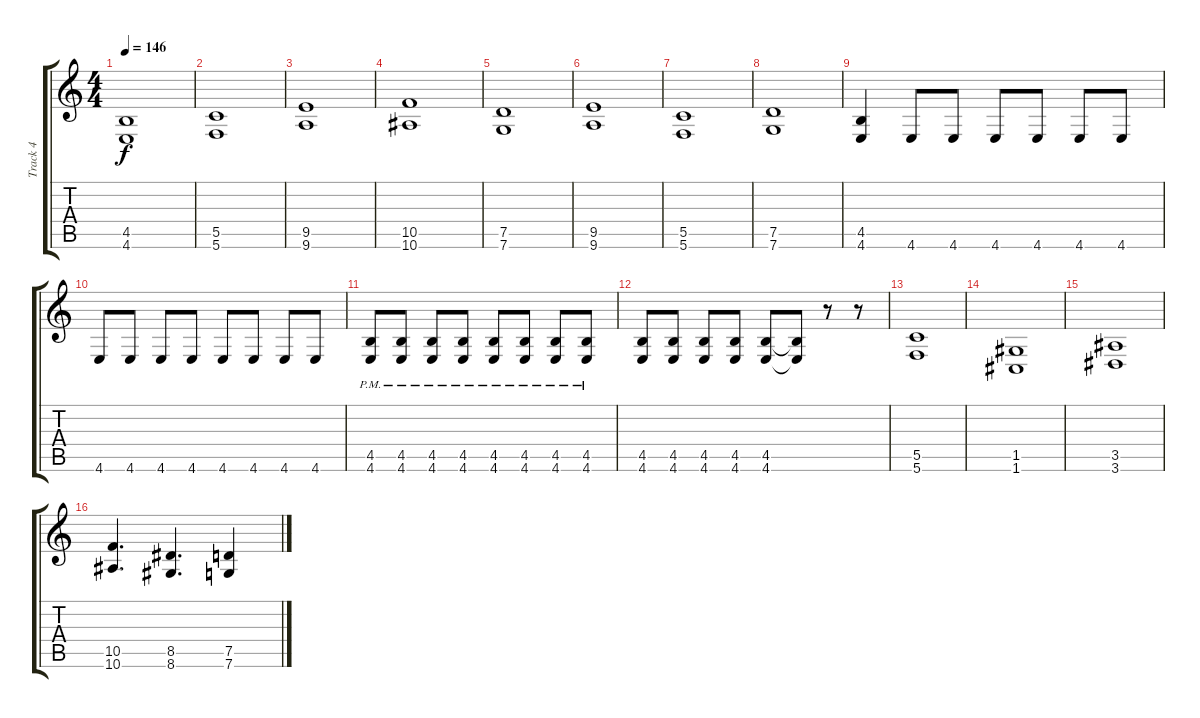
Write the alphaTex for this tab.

\track ("Track 4" "Track 4") {instrument distortionguitar}
\staff {score tabs}
\tuning (D4 A3 F3 C3 G2 C2) {hide}
\ts (4 4)
\tempo 146
\clef g2
\ks c
(4.5 4.6).1{dy f} |
(5.5 5.6).1 |
(9.5 9.6).1 |
(10.5 10.6).1 |
(7.5 7.6).1 |
(9.5 9.6).1 |
(5.5 5.6).1 |
(7.5 7.6).1 |
(4.5 4.6).4 4.6.8 4.6.8 4.6.8 4.6.8 4.6.8 4.6.8 |
4.6.8 4.6.8 4.6.8 4.6.8 4.6.8 4.6.8 4.6.8 4.6.8 |
(4.5{pm} 4.6).8 (4.5{pm} 4.6).8 (4.5{pm} 4.6).8 (4.5{pm} 4.6).8 (4.5{pm} 4.6).8 (4.5{pm} 4.6).8 (4.5{pm} 4.6).8 (4.5{pm} 4.6).8 |
(4.5 4.6).8 (4.5 4.6).8 (4.5 4.6).8 (4.5 4.6).8 (4.5 4.6).8 (4.5{t} 4.6{t}).8 r.8 r.8 |
(5.5 5.6).1 |
(1.5 1.6).1 |
(3.5 3.6).1 |
(10.5 10.6).4{d} (8.5 8.6).4{d} (7.5 7.6).4
